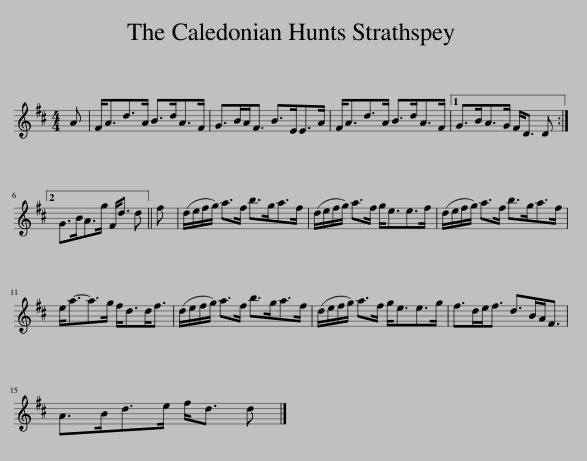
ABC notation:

X:1
L:1/8
M:4/4
I:linebreak $
K:D
V:1 treble
V:1
 A | F<Ad>A B>dA>F | G>BA<F B>EE>A | F<Ad>A B>dA>F |1 G>BA>G F<D D :|2$ %5
 G>BA>g F<d d || f | (d/e/f/g/) a>f b>ga>f | (d/e/f/g/) a>f g<ee>f | (d/e/f/g/) a>f b>ga>f |$ %10
 e<a-a>g f<dd<f | (d/e/f/g/) a>f b>ga>f | (d/e/f/g/) a>f g<ee>g | f>de<f d>BA<F |$ A>Bd>e f<d d |] %15
